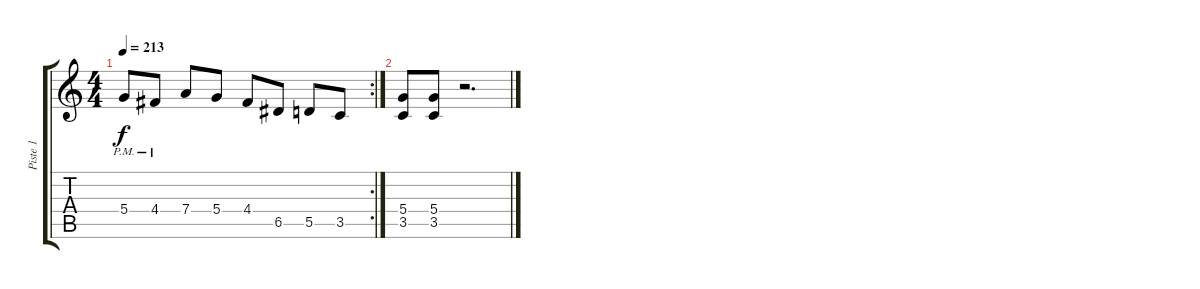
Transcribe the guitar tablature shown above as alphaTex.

\track ("Piste 1" "Piste 1") {instrument distortionguitar bank 6}
\staff {score tabs}
\tuning (E4 B3 G3 D3 A2 D2) {hide}
\rc 2
\ts (4 4)
\tempo 213
\clef g2
\ks c
5.4{pm}.8{dy f} 4.4{pm}.8 7.4.8 5.4.8 4.4.8 6.5.8 5.5.8 3.5.8 |
(5.4 3.5).8 (5.4 3.5).8 r.2{d}
